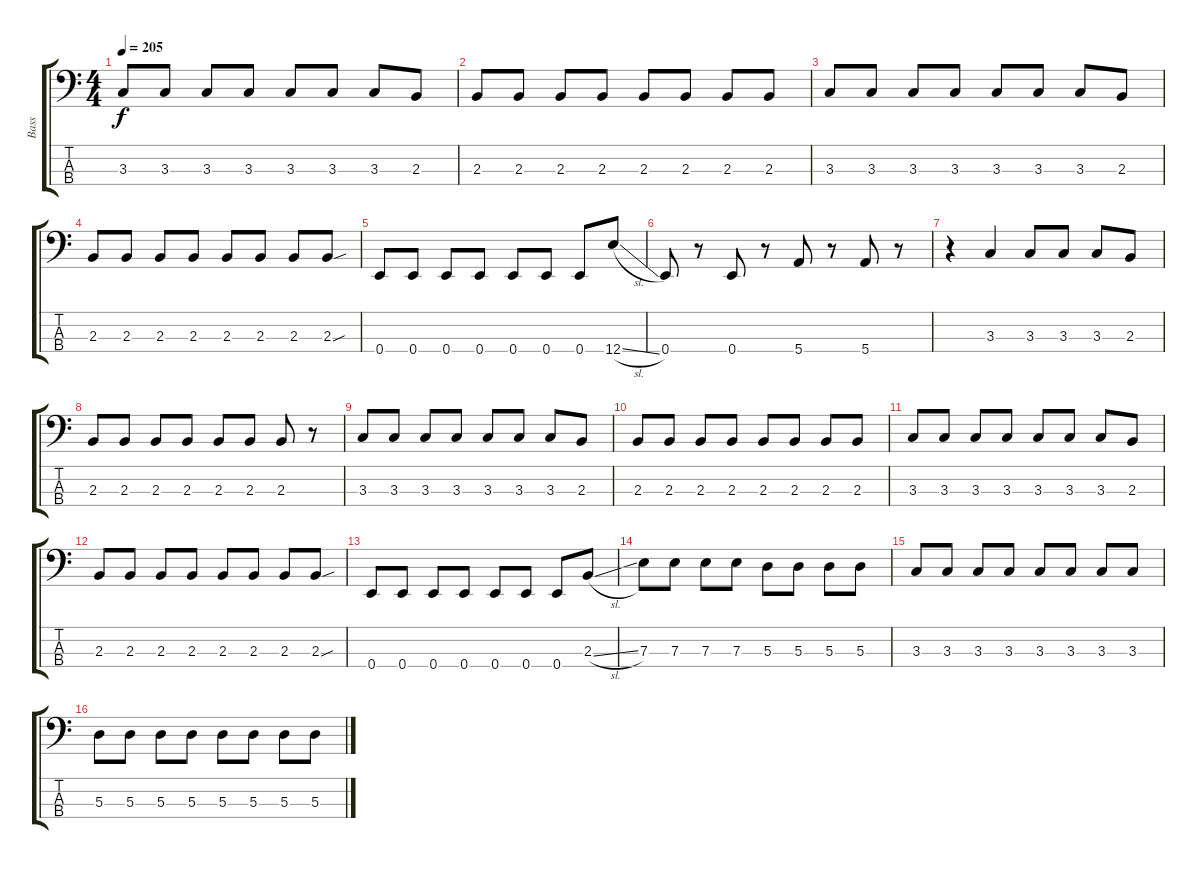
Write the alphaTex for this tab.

\track ("Bass" "Bass") {instrument electricbasspick}
\staff {score tabs}
\tuning (G2 D2 A1 E1) {hide}
\ts (4 4)
\tempo 205
\clef f4
\ks c
3.3.8{dy f} 3.3.8 3.3.8 3.3.8 3.3.8 3.3.8 3.3.8 2.3.8 |
2.3.8 2.3.8 2.3.8 2.3.8 2.3.8 2.3.8 2.3.8 2.3.8 |
3.3.8 3.3.8 3.3.8 3.3.8 3.3.8 3.3.8 3.3.8 2.3.8 |
2.3.8 2.3.8 2.3.8 2.3.8 2.3.8 2.3.8 2.3.8 2.3{sou}.8 |
0.4.8 0.4.8 0.4.8 0.4.8 0.4.8 0.4.8 0.4.8 12.4{sl}.8 |
0.4.8 r.8 0.4.8 r.8 5.4.8 r.8 5.4.8 r.8 |
r.4 3.3.4 3.3.8 3.3.8 3.3.8 2.3.8 |
2.3.8 2.3.8 2.3.8 2.3.8 2.3.8 2.3.8 2.3.8 r.8 |
3.3.8 3.3.8 3.3.8 3.3.8 3.3.8 3.3.8 3.3.8 2.3.8 |
2.3.8 2.3.8 2.3.8 2.3.8 2.3.8 2.3.8 2.3.8 2.3.8 |
3.3.8 3.3.8 3.3.8 3.3.8 3.3.8 3.3.8 3.3.8 2.3.8 |
2.3.8 2.3.8 2.3.8 2.3.8 2.3.8 2.3.8 2.3.8 2.3{sou}.8 |
0.4.8 0.4.8 0.4.8 0.4.8 0.4.8 0.4.8 0.4.8 2.3{sl}.8 |
7.3.8 7.3.8 7.3.8 7.3.8 5.3.8 5.3.8 5.3.8 5.3.8 |
3.3.8 3.3.8 3.3.8 3.3.8 3.3.8 3.3.8 3.3.8 3.3.8 |
5.3.8 5.3.8 5.3.8 5.3.8 5.3.8 5.3.8 5.3.8 5.3.8
